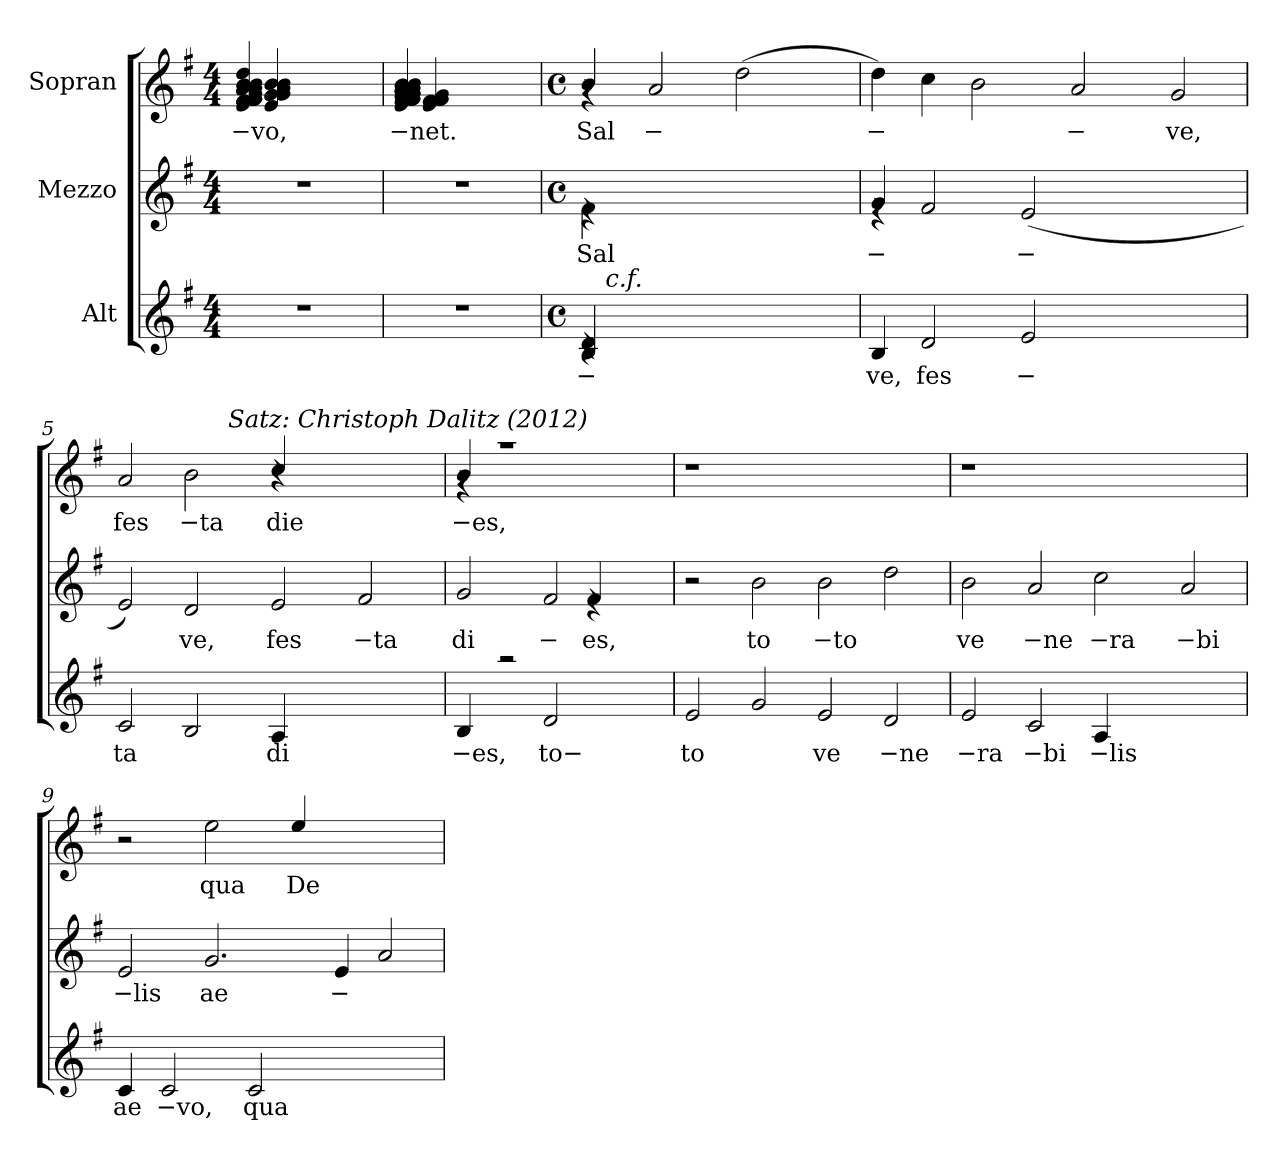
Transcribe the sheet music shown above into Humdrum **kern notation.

**kern	**text	**kern	**text	**kern	**text
*part3	*part3	*part2	*part2	*part1	*part1
*staff3	*staff3	*staff2	*staff2	*staff1	*staff1
*I"Alt	*	*I"Mezzo	*	*I"Sopran	*
*clefG2	*	*clefG2	*	*clefG2	*
*k[f#]	*	*k[f#]	*	*k[f#]	*
*G:	*	*G:	*	*G:	*
*M4/4	*	*M4/4	*	*M4/4	*
=1	=1	=1	=1	=1	=1
!	!	!	!	!	!LO:LY:b
*	*	*	*	*^	*
!	!	!	!	!	!	!LO:LY:b
1r	.	1r	.	(4e/ 4f#/ 4f#/ 4f#/ 4f#/ 4g/ 4a/ 4a/ 4a/ 4b/ 4b/ 4dd/	4e/ 4g/ 4g/ 4g/ 4a/ 4b/ 4b/	−vo,
.	.	.	.	2.ryy	2.ryy	.
!!LO:LB:g=z	!!
=2	=2	=2	=2	=2	=2	=2
!	!	!	!	!	!	!LO:LY:b
!	!	!	!	!	!	!LO:LY:b
1r	.	1r	.	4e/ 4f#/ 4f#/ 4g/ 4g/ 4g/ 4a/ 4a/ 4a/ 4b/ 4b/ 4b/	4e/ 4f#/ 4f#/ 4g/	−net.
.	.	.	.	2.ryy	2.ryy	.
!!LO:LB:g=z	!!
=3	=3	=3	=3	=3	=3	=3
*M4/4	*	*M4/4	*	*M4/4	*	*
*met(c)	*	*met(c)	*	*met(c)	*	*
!LO:N:n=1:head=solid	!	!	!	!	!	!
*	*	*^	*	*	*	*
!LO:N:n=2:head=solid	!LO:LY:b	!	!LO:N:head=solid	!LO:LY:b	!	!LO:N:head=solid	!LO:LY:b
*^	*	*	*	*	*	*	*
*	*^	*	*	*	*	*	*	*
4B/ 4d/	4rB	24ryy	−	4rd	4f#\	Sal	4rg	4b/	Sal
.	.	96ryy	.	.	.	.	.	.	.
!	!	!LO:TX:a:i:t=c.f.	!	!	!	!	!	!	!
.	.	3%2ryy	.	.	.	.	.	.	.
!	!	!	!	!	!	!	!	!	!LO:LY:b
1ryy	1ryy	.	.	1ryy	1ryy	.	2a/	1ryy	−
.	.	6ryy	.	.	.	.	.	.	.
.	.	.	.	.	.	.	(>2dd\	.	.
.	.	12ryy	.	.	.	.	.	.	.
.	.	48.ryy	.	.	.	.	.	.	.
.	.	4ryy	.	.	.	.	.	.	.
=4	=4	=4	=4	=4	=4	=4	=4	=4	=4
!LO:N:head=solid	!	!	!LO:LY:b	!LO:N:head=solid	!	!LO:LY:b	!	!	!LO:LY:b
*v	*v	*v	*	*	*	*	*v	*v	*
4B/	ve,	4g/	4re	−	4dd\)	−
!	!LO:LY:b	!	!	!	!	!
2d/	fes	2f#/	2.ryy	.	4cc\	.
.	.	.	.	.	2b\	.
!	!LO:LY:b	!	!	!LO:LY:b	!	!
2e/	−	(<2e/	.	−	.	.
!	!	!	!	!	!	!LO:LY:b
.	.	.	1ryy	.	2a/	−
2.ryy	.	2.ryy	.	.	.	.
!	!	!	!	!	!	!LO:LY:b
.	.	.	.	.	2g/	ve,
*	*	*v	*v	*	*	*
=5	=5	=5	=5	=5	=5
!	!LO:LY:b	!	!	!	!LO:LY:b
*	*	*	*	*^	*
*	*	*	*	*	*^	*
2c/	ta	2e/)	.	2a/	1ryy	2.ryy	fes
!	!	!	!LO:LY:b	!	!	!	!LO:LY:b:rj
2B/	.	2d/	ve,	2b\	.	.	−ta
!	!	!	!	!	!	!LO:TX:a:i:t=Satz&colon; Christoph Dalitz (2012)	!
.	.	.	.	.	.	1ryy	.
!LO:N:head=solid	!LO:LY:b	!	!LO:LY:b	!LO:N:head=solid	!	!	!LO:LY:b
4A/	di	2e/	fes	4cc/	4ra	.	die
2.ryy	.	.	.	2.ryy	2.ryy	.	.
!	!	!	!LO:LY:b:rj	!	!	!	!
.	.	2f#/	−ta	.	.	.	.
.	.	.	.	.	.	4ryy	.
=6	=6	=6	=6	=6	=6	=6	=6
!LO:N:head=solid	!LO:LY:b:rj	!	!LO:LY:b	!LO:N:head=solid	!	!	!LO:LY:b:rj
*^	*	*^	*	*	*	*	*
*	*	*	*	*^	*	*	*v	*v	*
4B/	2ryy	−es,	2g/	2.ryy	2.ryy	di	4b/	4rg	−es,
2raa	.	.	.	.	.	.	1raa	1ryy	.
!	!	!LO:LY:b	!	!	!	!LO:LY:b	!	!	!
.	2d/	to−	2f#/	.	.	−	.	.	.
!	!	!	!	!	!LO:N:head=solid	!LO:LY:b	!	!	!
4ryy	.	.	.	4rd	4f#/	es,	.	.	.
4ryy	4ryy	.	4ryy	4ryy	4ryy	.	.	.	.
*	*	*	*	*	*	*	*v	*v	*
!!LO:LB:g=z
=7	=7	=7	=7	=7	=7	=7	=7	=7
!	!	!LO:LY:b	!	!	!	!	!	!
*v	*v	*	*	*	*	*	*	*
*	*	*v	*v	*v	*	*	*
2e/	to	2r	.	1r	.
!	!	!	!LO:LY:b	!	!
2g/	.	2b\	to	.	.
!	!LO:LY:b	!	!LO:LY:b:rj	!	!
2e/	ve	2b\	−to	1ryy	.
!	!LO:LY:b:rj	!	!	!	!
2d/	−ne	2dd\	.	.	.
=8	=8	=8	=8	=8	=8
!	!LO:LY:b:rj	!	!LO:LY:b	!	!
2e/	−ra	2b\	ve	1r	.
!	!LO:LY:b:rj	!	!LO:LY:b:rj	!	!
2c/	−bi	2a/	−ne	.	.
!LO:N:head=solid	!LO:LY:b:rj	!	!LO:LY:b:rj	!	!
4A/	−lis	2cc\	−ra	1ryy	.
2.ryy	.	.	.	.	.
!	!	!	!LO:LY:b:rj	!	!
.	.	2a/	−bi	.	.
=9	=9	=9	=9	=9	=9
!LO:N:head=solid	!LO:LY:b	!	!LO:LY:b:rj	!	!
4c/	ae	2e/	−lis	2r	.
!	!LO:LY:b:rj	!	!	!	!
2c/	−vo,	.	.	.	.
!	!	!	!LO:LY:b	!	!LO:LY:b
.	.	2.g/	ae	2ee\	qua
!	!LO:LY:b	!	!	!	!
2c/	qua	.	.	.	.
!	!	!	!	!LO:N:head=solid	!LO:LY:b
.	.	.	.	4ee/	De
!	!	!	!LO:LY:b	!	!
2.ryy	.	4e/	−	2.ryy	.
.	.	2a/	.	.	.
=	=	=	=	=	=
*-	*-	*-	*-	*-	*-
